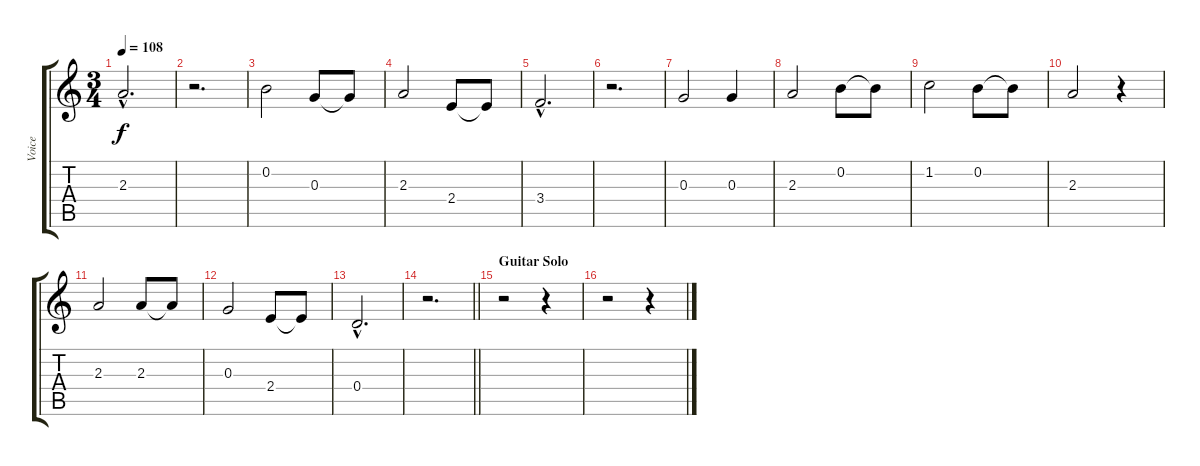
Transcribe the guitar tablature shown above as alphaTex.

\track ("Voice" "Voice") {instrument overdrivenguitar}
\staff {score tabs}
\tuning (E4 B3 G3 D3 A2 E2) {hide}
\ts (3 4)
\tempo 108
\clef g2
\ks c
2.3{hac}.2{d dy f} |
r.2{d} |
0.2.2 0.3.8 0.3{t}.8 |
2.3.2 2.4.8 2.4{t}.8 |
3.4{hac}.2{d} |
r.2{d} |
0.3.2 0.3.4 |
2.3.2 0.2.8 0.2{t}.8 |
1.2.2 0.2.8 0.2{t}.8 |
2.3.2 r.4 |
2.3.2 2.3.8 2.3{t}.8 |
0.3.2 2.4.8 2.4{t}.8 |
0.4{hac}.2{d} |
\barLineRight lightlight
r.2{d} |
\section ("" "Guitar Solo")
r.2 r.4 |
r.2 r.4
